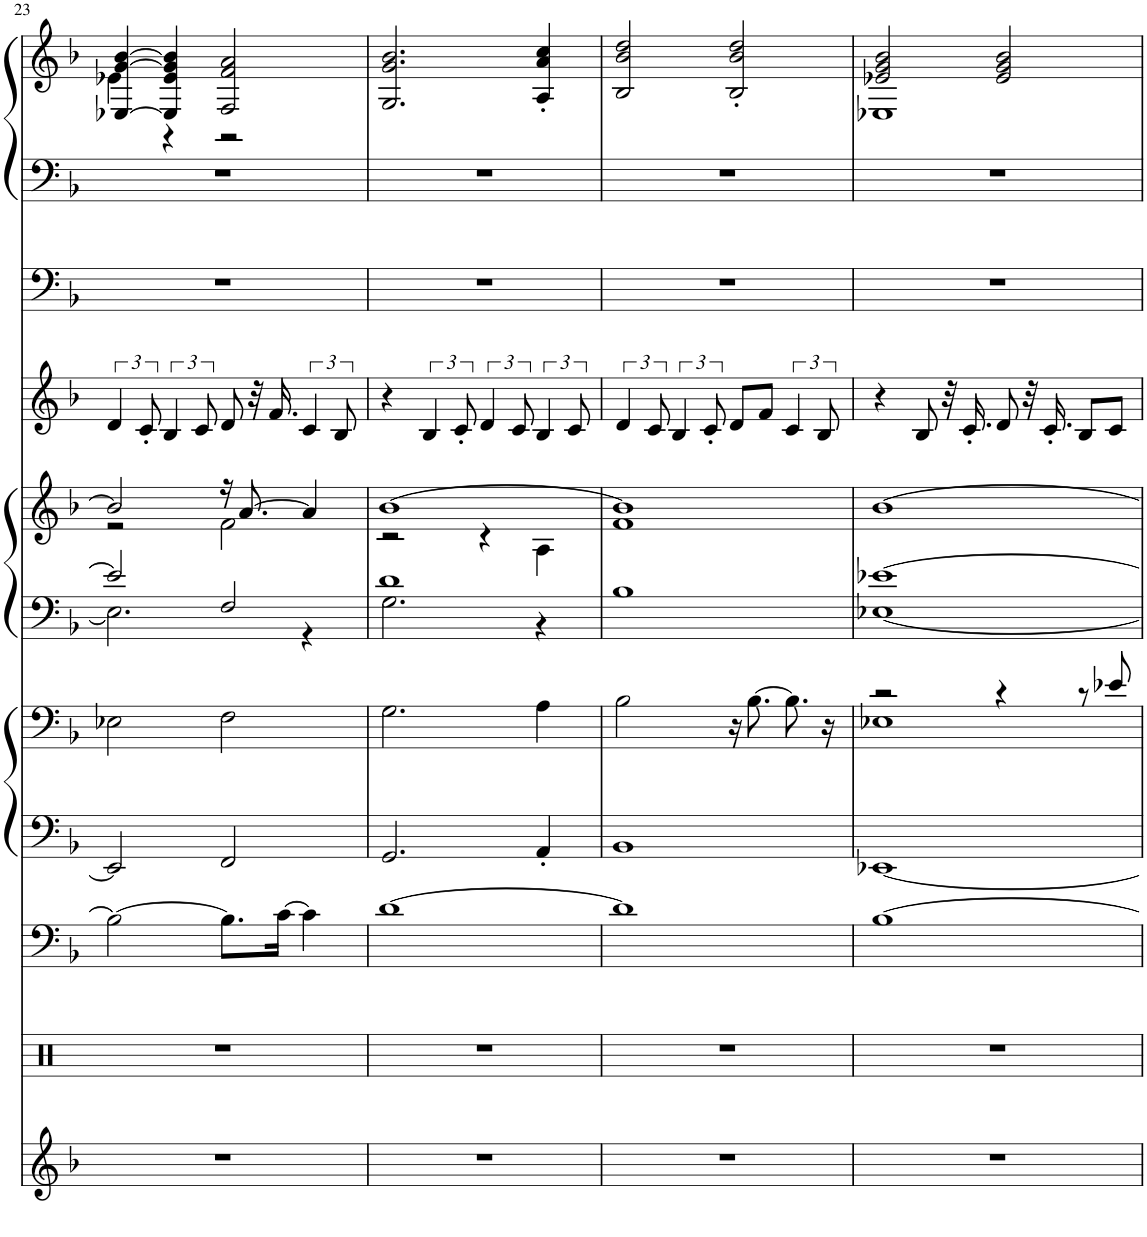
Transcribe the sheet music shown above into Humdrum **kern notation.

**kern	**kern	**kern	**kern	**kern	**kern	**kern	**kern	**kern	**kern	**kern
*part8	*part7	*part6	*part5	*part5	*part4	*part4	*part3	*part2	*part1	*part1
*staff11	*staff10	*staff9	*staff8	*staff7	*staff6	*staff5	*staff4	*staff3	*staff2	*staff1
*I"Celesta	*I"Percussion	*I"Warm Pad	*I"E.Piano	*	*I"Warm Pad	*	*I"Tenor Sax	*I"Strings 1	*I"E.Grand	*
*I'Clst	*	*	*I'E.Pno	*	*	*	*I'T Sax	*I'Str	*	*
!!LO:PB:g=z
*clefG2	*clefX	*clefF4	*clefG2	*clefG2	*clefF4	*clefF4	*clefG2	*clefF4	*clefF4	*clefG2
*	*	*	*	*	*	*	*Trd8c14	*	*	*
*k[b-]	*k[]	*k[b-]	*k[b-]	*k[b-]	*k[b-]	*k[b-]	*k[b-]	*k[b-]	*k[b-]	*k[b-]
*M4/4	*M4/4	*M4/4	*M4/4	*M4/4	*M4/4	*M4/4	*M4/4	*M4/4	*M4/4	*M4/4
=23	=23	=23	=23	=23	=23	=23	=23	=23	=23	=23
*	*	*	*	*	*^	*^	*	*	*	*^
1r	1r	2B-\_	2EE-/]	2E-X\	2e-/]	2.E-\]	2b-/]	2r	6d/	1r	1r	[4E-X/ [4g/ [4b-/	4e-X\
.	.	.	.	.	.	.	.	.	12c'/	.	.	.	.
.	.	.	.	.	.	.	.	.	6B-/	.	.	4E-/] 4e-/ 4g/] 4b-/]	4r
.	.	.	.	.	.	.	.	.	12c/	.	.	.	.
.	.	8.B-\L]	2FF/	2F\	2F/	.	16r	2f\	8d/	.	.	2F/ 2f/ 2a/	2r
.	.	.	.	.	.	.	[8.a/	.	.	.	.	.	.
.	.	.	.	.	.	.	.	.	32r	.	.	.	.
.	.	.	.	.	.	.	.	.	16.f/	.	.	.	.
.	.	[16c\Jk	.	.	.	.	.	.	.	.	.	.	.
.	.	4c\]	.	.	.	4r	4a/]	.	6c/	.	.	.	.
.	.	.	.	.	.	.	.	.	12B-/	.	.	.	.
*	*	*	*	*	*	*	*	*	*	*	*	*v	*v
=24	=24	=24	=24	=24	=24	=24	=24	=24	=24	=24	=24	=24
1r	1r	[1d	2.GG/	2.G\	1d	2.G\	[1b-	2r	4r	1r	1r	2.G/ 2.g/ 2.b-/
.	.	.	.	.	.	.	.	.	6B-/	.	.	.
.	.	.	.	.	.	.	.	.	12c'/	.	.	.
.	.	.	.	.	.	.	.	4r	6d/	.	.	.
.	.	.	.	.	.	.	.	.	12c/	.	.	.
.	.	.	4AA'/	4A\	.	4r	.	4A\	6B-/	.	.	4A/' 4a/' 4cc/'
.	.	.	.	.	.	.	.	.	12c/	.	.	.
*	*	*	*	*	*v	*v	*	*	*	*	*	*
=25	=25	=25	=25	=25	=25	=25	=25	=25	=25	=25	=25
1r	1r	1d]	1BB-	2B-\	1B-	1b-]	1f	6d/	1r	1r	2B-/ 2b-/ 2dd/
.	.	.	.	.	.	.	.	12c/	.	.	.
.	.	.	.	.	.	.	.	6B-/	.	.	.
.	.	.	.	.	.	.	.	12c'/	.	.	.
.	.	.	.	16r	.	.	.	8d/L	.	.	2B-/' 2b-/' 2dd/'
.	.	.	.	[8.B-\	.	.	.	.	.	.	.
.	.	.	.	.	.	.	.	8f/J	.	.	.
.	.	.	.	8.B-\]	.	.	.	6c/	.	.	.
.	.	.	.	.	.	.	.	12B-/	.	.	.
.	.	.	.	16r	.	.	.	.	.	.	.
*	*	*	*	*	*	*v	*v	*	*	*	*
=26	=26	=26	=26	=26	=26	=26	=26	=26	=26	=26
*	*	*	*	*^	*^	*	*	*	*	*^
1r	1r	[1B-	[1EE-X	2r	1E-X	[1e-X	[1E-X	[1b-	4r	1r	1r	2e-X/ 2g/ 2b-/	1E-X
.	.	.	.	.	.	.	.	.	8B-/	.	.	.	.
.	.	.	.	.	.	.	.	.	32r	.	.	.	.
.	.	.	.	.	.	.	.	.	16.c'/	.	.	.	.
.	.	.	.	4r	.	.	.	.	8d/	.	.	2e-/ 2g/ 2b-/	.
.	.	.	.	.	.	.	.	.	32r	.	.	.	.
.	.	.	.	.	.	.	.	.	16.c'/	.	.	.	.
.	.	.	.	8r	.	.	.	.	8B-/L	.	.	.	.
.	.	.	.	8e-X/	.	.	.	.	8c/J	.	.	.	.
*	*	*	*	*v	*v	*	*	*	*	*	*	*v	*v
*	*	*	*	*	*v	*v	*	*	*	*	*
=	=	=	=	=	=	=	=	=	=	=
*-	*-	*-	*-	*-	*-	*-	*-	*-	*-	*-
